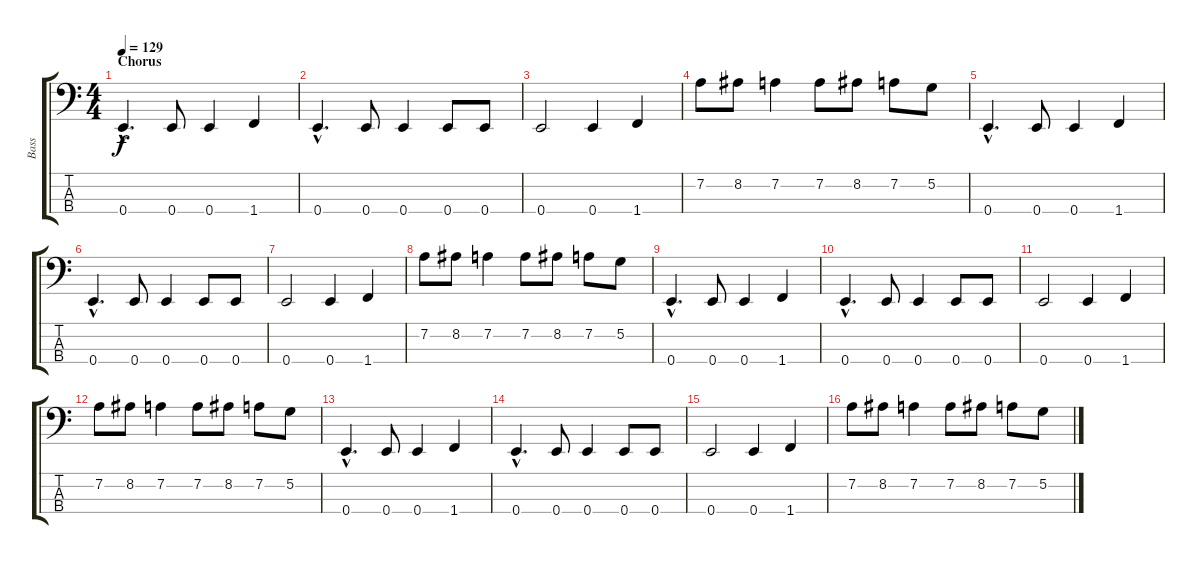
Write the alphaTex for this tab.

\track ("Bass" "Bass") {instrument electricbasspick}
\staff {score tabs}
\tuning (G2 D2 A1 E1) {hide}
\ts (4 4)
\section ("" "Chorus")
\tempo 129
\clef f4
\ks c
0.4{hac}.4{d dy f} 0.4.8 0.4.4 1.4.4 |
0.4{hac}.4{d} 0.4.8 0.4.4 0.4.8 0.4.8 |
0.4.2 0.4.4 1.4.4 |
7.2.8 8.2.8 7.2.4 7.2.8 8.2.8 7.2.8 5.2.8 |
0.4{hac}.4{d} 0.4.8 0.4.4 1.4.4 |
0.4{hac}.4{d} 0.4.8 0.4.4 0.4.8 0.4.8 |
0.4.2 0.4.4 1.4.4 |
7.2.8 8.2.8 7.2.4 7.2.8 8.2.8 7.2.8 5.2.8 |
0.4{hac}.4{d} 0.4.8 0.4.4 1.4.4 |
0.4{hac}.4{d} 0.4.8 0.4.4 0.4.8 0.4.8 |
0.4.2 0.4.4 1.4.4 |
7.2.8 8.2.8 7.2.4 7.2.8 8.2.8 7.2.8 5.2.8 |
0.4{hac}.4{d} 0.4.8 0.4.4 1.4.4 |
0.4{hac}.4{d} 0.4.8 0.4.4 0.4.8 0.4.8 |
0.4.2 0.4.4 1.4.4 |
7.2.8 8.2.8 7.2.4 7.2.8 8.2.8 7.2.8 5.2.8
